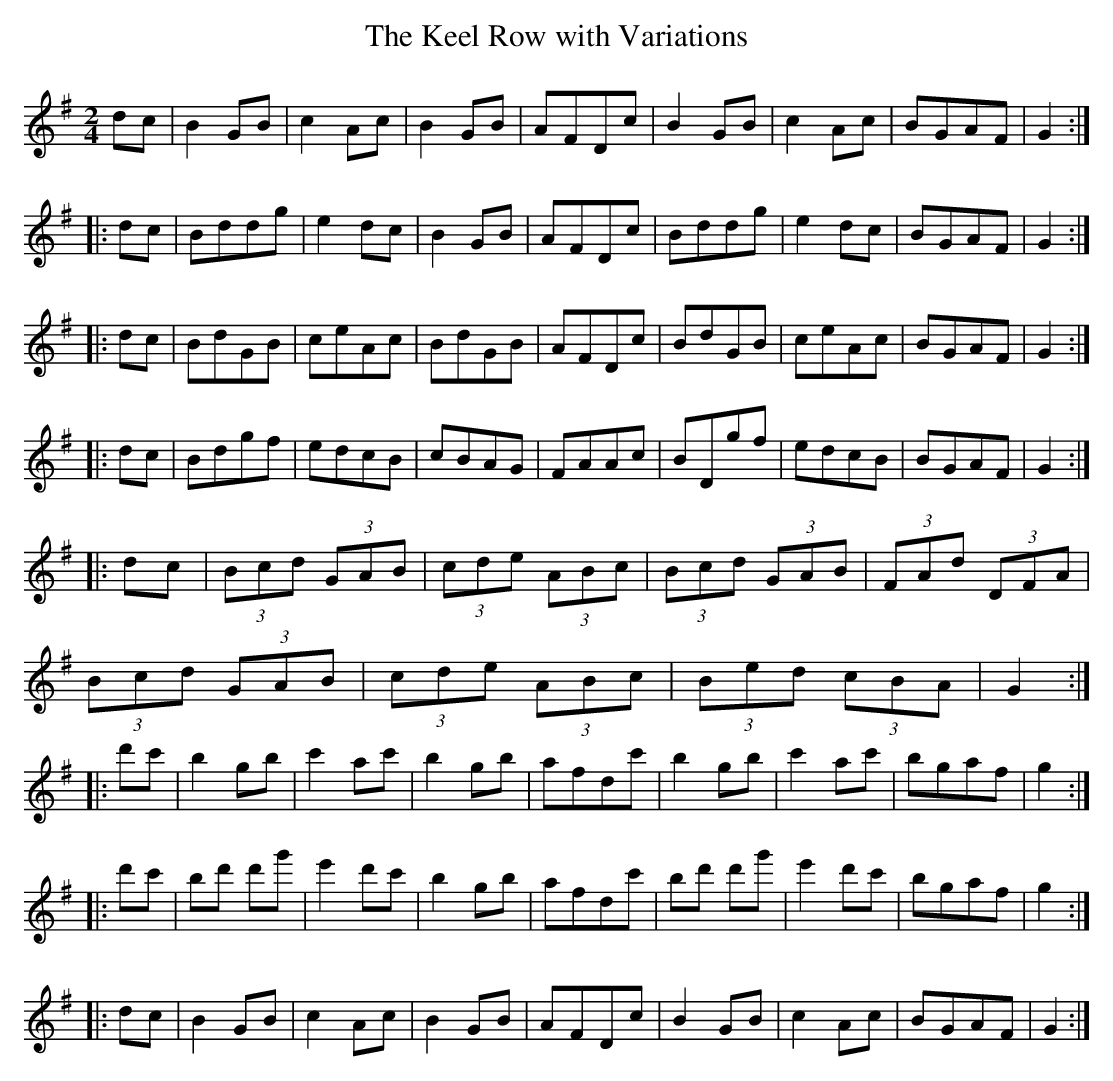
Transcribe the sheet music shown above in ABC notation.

X:1
T:The Keel Row with Variations
M:2/4
L:1/8
K:G
dc|B2 GB|c2 Ac|B2 GB|AFDc|B2 GB|c2 Ac|BGAF|G2:|
|:dc|Bddg|e2 dc |B2 GB|AFDc|Bddg|e2 dc|BGAF|G2:|
|:dc|BdGB|ceAc|BdGB|AFDc|BdGB|ceAc|BGAF|G2:|
|:dc|Bdgf|edcB|cBAG|FAAc|BDgf|edcB|BGAF|G2:|
|:dc|(3Bcd (3GAB|(3cde (3ABc|(3Bcd (3GAB|(3FAd (3DFA|
(3Bcd (3GAB|(3cde (3ABc|(3Bed (3cBA|G2:|
|:d'c'|b2 gb|c'2 ac'|b2 gb|afdc'|b2 gb|c'2 ac'|bgaf|g2:|
|:d'c'|bd' d'g'|e'2 d'c'|b2 gb|afdc'|bd' d'g'|e'2 d'c'|bgaf|g2:|
|:dc|B2 GB|c2 Ac|B2 GB|AFDc|B2 GB|c2 Ac|BGAF|G2:|]
